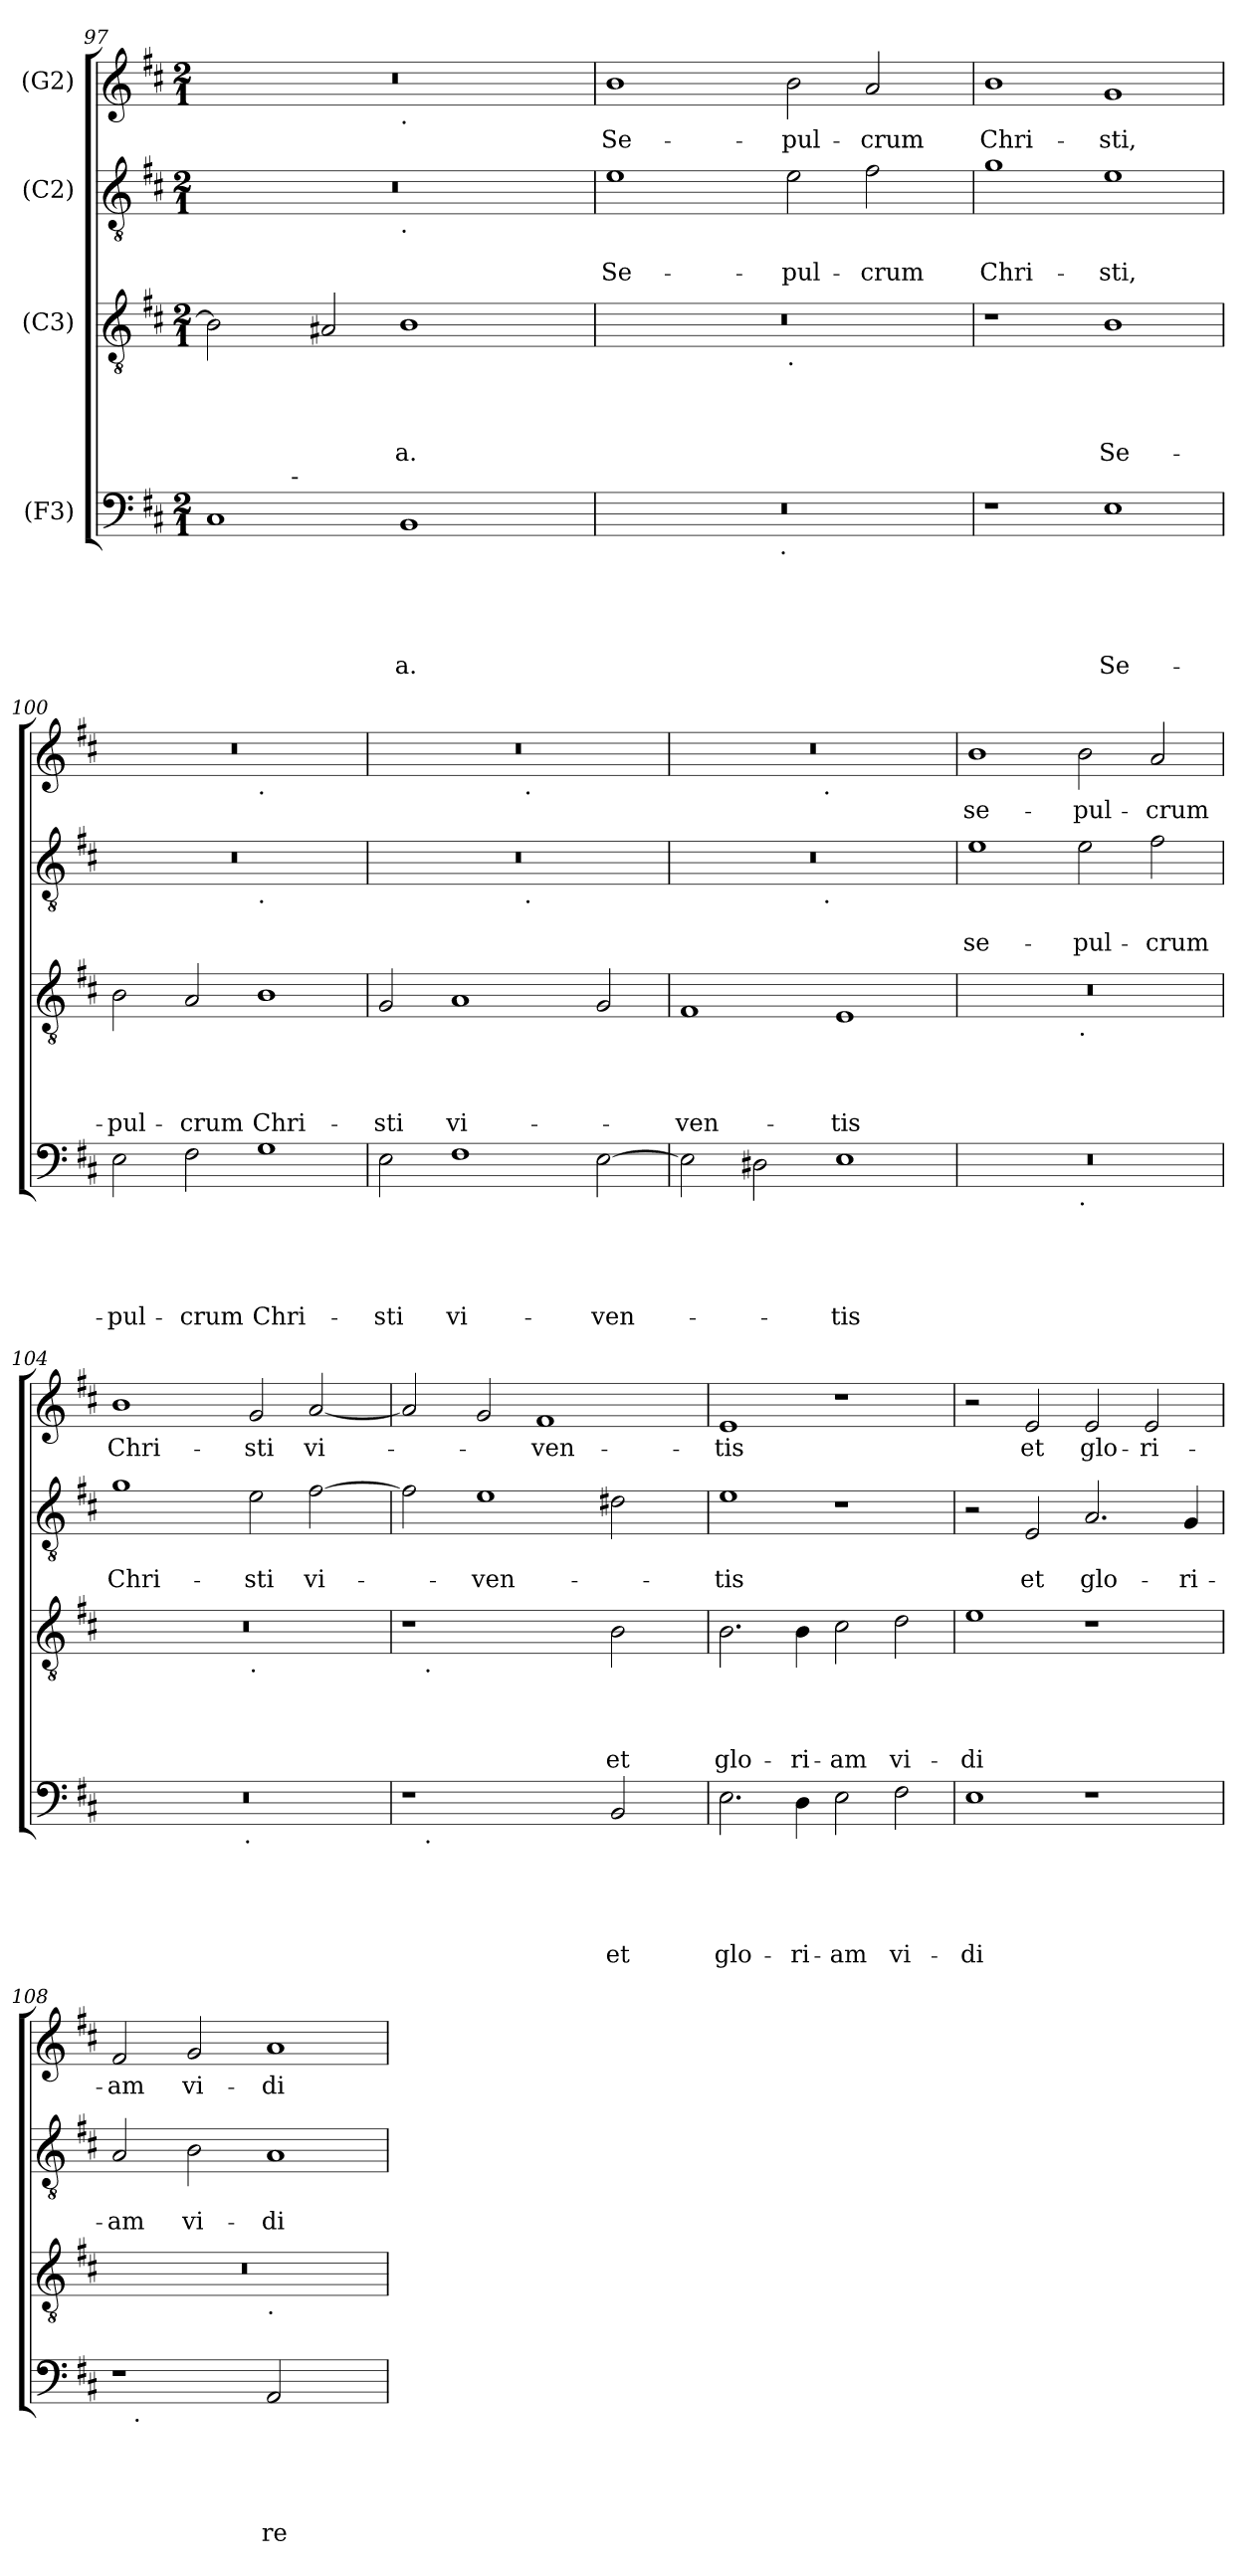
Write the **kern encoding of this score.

**kern	**text	**text	**text	**text	**text	**kern	**text	**text	**text	**text	**kern	**text	**text	**kern	**text
*part4	*part4	*part4	*part4	*part4	*part4	*part3	*part3	*part3	*part3	*part3	*part2	*part2	*part2	*part1	*part1
*staff4	*staff4	*staff4	*staff4	*staff4	*staff4	*staff3	*staff3	*staff3	*staff3	*staff3	*staff2	*staff2	*staff2	*staff1	*staff1
*I"(F3)	*	*	*	*	*	*I"(C3)	*	*	*	*	*I"(C2)	*	*	*I"(G2)	*
!!LO:LB:g=z
*clefF4	*	*	*	*	*	*clefGv2	*	*	*	*	*clefGv2	*	*	*clefG2	*
*k[f#c#]	*	*	*	*	*	*k[f#c#]	*	*	*	*	*k[f#c#]	*	*	*k[f#c#]	*
*D:	*	*	*	*	*	*D:	*	*	*	*	*D:	*	*	*D:	*
*M2/1	*	*	*	*	*	*M2/1	*	*	*	*	*M2/1	*	*	*M2/1	*
=97	=97	=97	=97	=97	=97	=97	=97	=97	=97	=97	=97	=97	=97	=97	=97
*^	*	*	*	*	*	*	*	*	*	*	*^	*	*	*^	*
1C#	3ryy	.	.	.	.	.	2B\]	.	.	.	.	0r	1ryy	.	.	0r	1ryy	.
.	24.ryy	.	.	.	.	.	.	.	.	.	.	.	.	.	.	.	.	.
!	!LO:TX:a:t=-	!	!	!	!	!	!	!	!	!	!	!	!	!	!	!	!	!
.	3%2ryy	.	.	.	.	.	.	.	.	.	.	.	.	.	.	.	.	.
.	.	.	.	.	.	.	2A#/	.	.	.	.	.	.	.	.	.	.	.
!	!	!	!	!	!	!	!	!	!	!	!	!	!	!	!	!	!LO:TX:b:t=.	!
!	!	!	!	!	!	!	!	!	!	!	!	!	!LO:TX:b:t=.	!	!	!	!	!
!	!	!	!	!	!	!LO:LY:b	!	!	!	!	!LO:LY:b	!	!	!	!	!	!	!
1BB	.	.	.	.	.	-a.	1B	.	.	.	-a.	.	1ryy	.	.	.	1ryy	.
.	3%2ryy	.	.	.	.	.	.	.	.	.	.	.	.	.	.	.	.	.
.	6ryy	.	.	.	.	.	.	.	.	.	.	.	.	.	.	.	.	.
.	12ryy	.	.	.	.	.	.	.	.	.	.	.	.	.	.	.	.	.
.	48ryy	.	.	.	.	.	.	.	.	.	.	.	.	.	.	.	.	.
=98	=98	=98	=98	=98	=98	=98	=98	=98	=98	=98	=98	=98	=98	=98	=98	=98	=98	=98
!	!	!	!	!	!	!	!	!	!	!	!	!	!	!	!LO:LY:b	!	!	!LO:LY:b
*	*	*	*	*	*	*	*	*	*	*	*	*v	*v	*	*	*	*	*
*	*	*	*	*	*	*	*^	*	*	*	*	*	*	*	*v	*v	*
0r	3%2ryy	.	.	.	.	.	0r	1ryy	.	.	.	.	1e	.	Se-	1b	Se-
.	6ryy	.	.	.	.	.	.	.	.	.	.	.	.	.	.	.	.
.	12...ryy	.	.	.	.	.	.	.	.	.	.	.	.	.	.	.	.
!	!LO:TX:b:t=.	!	!	!	!	!	!	!	!	!	!	!	!	!	!	!	!
.	3%2ryy	.	.	.	.	.	.	.	.	.	.	.	.	.	.	.	.
!	!	!	!	!	!	!	!	!LO:TX:b:t=.	!	!	!	!	!	!	!	!	!
!	!	!	!	!	!	!	!	!	!	!	!	!	!	!	!LO:LY:b	!	!LO:LY:b
.	.	.	.	.	.	.	.	1ryy	.	.	.	.	2e\	.	-pul-	2b\	-pul-
!	!	!	!	!	!	!	!	!	!	!	!	!	!	!	!LO:LY:b	!	!LO:LY:b
.	.	.	.	.	.	.	.	.	.	.	.	.	2f#\	.	-crum	2a/	-crum
.	3ryy	.	.	.	.	.	.	.	.	.	.	.	.	.	.	.	.
.	96ryy	.	.	.	.	.	.	.	.	.	.	.	.	.	.	.	.
=99	=99	=99	=99	=99	=99	=99	=99	=99	=99	=99	=99	=99	=99	=99	=99	=99	=99
!	!	!	!	!	!	!	!	!	!	!	!	!	!	!	!LO:LY:b	!	!LO:LY:b
*v	*v	*	*	*	*	*	*	*	*	*	*	*	*	*	*	*	*
*	*	*	*	*	*	*v	*v	*	*	*	*	*	*	*	*	*
1r	.	.	.	.	.	1r	.	.	.	.	1g	.	Chri-	1b	Chri-
!	!	!	!	!	!LO:LY:b	!	!	!	!	!LO:LY:b	!	!	!LO:LY:b	!	!LO:LY:b
1E	.	.	.	.	Se-	1B	.	.	.	Se-	1e	.	-sti,	1g	-sti,
=100	=100	=100	=100	=100	=100	=100	=100	=100	=100	=100	=100	=100	=100	=100	=100
!	!	!	!	!	!LO:LY:b	!	!	!	!	!LO:LY:b	!	!	!	!	!
*	*	*	*	*	*	*	*	*	*	*	*^	*	*	*^	*
2E\	.	.	.	.	-pul-	2B\	.	.	.	-pul-	0r	1ryy	.	.	0r	1ryy	.
!	!	!	!	!	!LO:LY:b	!	!	!	!	!LO:LY:b	!	!	!	!	!	!	!
2F#\	.	.	.	.	-crum	2A/	.	.	.	-crum	.	.	.	.	.	.	.
!	!	!	!	!	!	!	!	!	!	!	!	!	!	!	!	!LO:TX:b:t=.	!
!	!	!	!	!	!	!	!	!	!	!	!	!LO:TX:b:t=.	!	!	!	!	!
!	!	!	!	!	!LO:LY:b	!	!	!	!	!LO:LY:b	!	!	!	!	!	!	!
1G	.	.	.	.	Chri-	1B	.	.	.	Chri-	.	1ryy	.	.	.	1ryy	.
=101	=101	=101	=101	=101	=101	=101	=101	=101	=101	=101	=101	=101	=101	=101	=101	=101	=101
!	!	!	!	!	!LO:LY:b	!	!	!	!	!LO:LY:b	!	!	!	!	!	!	!
2E\	.	.	.	.	-sti	2G/	.	.	.	-sti	0r	1ryy	.	.	0r	1ryy	.
!	!	!	!	!	!LO:LY:b	!	!	!	!	!LO:LY:b	!	!	!	!	!	!	!
1F#	.	.	.	.	vi-	1A	.	.	.	vi-	.	.	.	.	.	.	.
!	!	!	!	!	!	!	!	!	!	!	!	!	!	!	!	!LO:TX:b:t=.	!
!	!	!	!	!	!	!	!	!	!	!	!	!LO:TX:b:t=.	!	!	!	!	!
.	.	.	.	.	.	.	.	.	.	.	.	1ryy	.	.	.	1ryy	.
!	!	!	!	!	!LO:LY:b	!	!	!	!	!	!	!	!	!	!	!	!
[>2E\	.	.	.	.	-ven-	2G/	.	.	.	.	.	.	.	.	.	.	.
=102	=102	=102	=102	=102	=102	=102	=102	=102	=102	=102	=102	=102	=102	=102	=102	=102	=102
!	!	!	!	!	!	!	!	!	!	!LO:LY:b	!	!	!	!	!	!	!
2E\]	.	.	.	.	.	1F#	.	.	.	-ven-	0r	2ryy	.	.	0r	2ryy	.
2D#\	.	.	.	.	.	.	.	.	.	.	.	4...ryy	.	.	.	4...ryy	.
!	!	!	!	!	!	!	!	!	!	!	!	!	!	!	!	!LO:TX:b:t=.	!
!	!	!	!	!	!	!	!	!	!	!	!	!LO:TX:b:t=.	!	!	!	!	!
.	.	.	.	.	.	.	.	.	.	.	.	1ryy	.	.	.	1ryy	.
!	!	!	!	!	!LO:LY:b	!	!	!	!	!LO:LY:b	!	!	!	!	!	!	!
1E	.	.	.	.	-tis	1E	.	.	.	-tis	.	.	.	.	.	.	.
.	.	.	.	.	.	.	.	.	.	.	.	32ryy	.	.	.	32ryy	.
!!LO:LB:g=z
=103	=103	=103	=103	=103	=103	=103	=103	=103	=103	=103	=103	=103	=103	=103	=103	=103	=103
!	!	!	!	!	!	!	!	!	!	!	!	!	!	!LO:LY:b	!	!	!LO:LY:b
*	*	*	*	*	*	*	*	*	*	*	*v	*v	*	*	*	*	*
*^	*	*	*	*	*	*^	*	*	*	*	*	*	*	*v	*v	*
0r	1ryy	.	.	.	.	.	0r	1ryy	.	.	.	.	1e	.	se-	1b	se-
!	!	!	!	!	!	!	!	!LO:TX:b:t=.	!	!	!	!	!	!	!	!	!
!	!LO:TX:b:t=.	!	!	!	!	!	!	!	!	!	!	!	!	!	!	!	!
!	!	!	!	!	!	!	!	!	!	!	!	!	!	!	!LO:LY:b	!	!LO:LY:b
.	1ryy	.	.	.	.	.	.	1ryy	.	.	.	.	2e\	.	-pul-	2b\	-pul-
!	!	!	!	!	!	!	!	!	!	!	!	!	!	!	!LO:LY:b	!	!LO:LY:b
.	.	.	.	.	.	.	.	.	.	.	.	.	2f#\	.	-crum	2a/	-crum
=104	=104	=104	=104	=104	=104	=104	=104	=104	=104	=104	=104	=104	=104	=104	=104	=104	=104
!	!	!	!	!	!	!	!	!	!	!	!	!	!	!	!LO:LY:b	!	!LO:LY:b
0r	3%2ryy	.	.	.	.	.	0r	1ryy	.	.	.	.	1g	.	Chri-	1b	Chri-
.	6ryy	.	.	.	.	.	.	.	.	.	.	.	.	.	.	.	.
.	12...ryy	.	.	.	.	.	.	.	.	.	.	.	.	.	.	.	.
!	!LO:TX:b:t=.	!	!	!	!	!	!	!	!	!	!	!	!	!	!	!	!
.	3%2ryy	.	.	.	.	.	.	.	.	.	.	.	.	.	.	.	.
!	!	!	!	!	!	!	!	!LO:TX:b:t=.	!	!	!	!	!	!	!	!	!
!	!	!	!	!	!	!	!	!	!	!	!	!	!	!	!LO:LY:b	!	!LO:LY:b
.	.	.	.	.	.	.	.	1ryy	.	.	.	.	2e\	.	-sti	2g/	-sti
!	!	!	!	!	!	!	!	!	!	!	!	!	!	!	!LO:LY:b	!	!LO:LY:b
.	.	.	.	.	.	.	.	.	.	.	.	.	[>2f#\	.	vi-	[<2a/	vi-
.	3ryy	.	.	.	.	.	.	.	.	.	.	.	.	.	.	.	.
.	96ryy	.	.	.	.	.	.	.	.	.	.	.	.	.	.	.	.
=105	=105	=105	=105	=105	=105	=105	=105	=105	=105	=105	=105	=105	=105	=105	=105	=105	=105
1r	16.ryy	.	.	.	.	.	1r	16.ryy	.	.	.	.	2f#\]	.	.	2a/]	.
!	!	!	!	!	!	!	!	!LO:TX:b:t=.	!	!	!	!	!	!	!	!	!
!	!LO:TX:b:t=.	!	!	!	!	!	!	!	!	!	!	!	!	!	!	!	!
.	1ryy	.	.	.	.	.	.	1ryy	.	.	.	.	.	.	.	.	.
!	!	!	!	!	!	!	!	!	!	!	!	!	!	!	!LO:LY:b	!	!
.	.	.	.	.	.	.	.	.	.	.	.	.	1e	.	-ven-	2g/	.
!	!	!	!	!	!	!	!	!	!	!	!	!	!	!	!	!	!LO:LY:b
2ryy	.	.	.	.	.	.	2ryy	.	.	.	.	.	.	.	.	1f#	-ven-
.	2ryy	.	.	.	.	.	.	2ryy	.	.	.	.	.	.	.	.	.
!	!	!	!	!	!	!LO:LY:b	!	!	!	!	!	!LO:LY:b	!	!	!	!	!
2BB/	.	.	.	.	.	et	2B\	.	.	.	.	et	2d#\	.	.	.	.
.	4ryy	.	.	.	.	.	.	4ryy	.	.	.	.	.	.	.	.	.
.	8ryy	.	.	.	.	.	.	8ryy	.	.	.	.	.	.	.	.	.
.	32ryy	.	.	.	.	.	.	32ryy	.	.	.	.	.	.	.	.	.
=106	=106	=106	=106	=106	=106	=106	=106	=106	=106	=106	=106	=106	=106	=106	=106	=106	=106
!	!	!	!	!	!	!LO:LY:b	!	!	!	!	!	!LO:LY:b	!	!	!LO:LY:b	!	!LO:LY:b
*v	*v	*	*	*	*	*	*	*	*	*	*	*	*	*	*	*	*
*	*	*	*	*	*	*v	*v	*	*	*	*	*	*	*	*	*
2.E\	.	.	.	.	glo-	2.B\	.	.	.	glo-	1e	.	-tis	1e	-tis
!	!	!	!	!	!LO:LY:b	!	!	!	!	!LO:LY:b	!	!	!	!	!
4D\	.	.	.	.	-ri-	4B\	.	.	.	-ri-	.	.	.	.	.
!	!	!	!	!	!LO:LY:b	!	!	!	!	!LO:LY:b	!	!	!	!	!
2E\	.	.	.	.	-am	2c#\	.	.	.	-am	1r	.	.	1r	.
!	!	!	!	!	!LO:LY:b	!	!	!	!	!LO:LY:b	!	!	!	!	!
2F#\	.	.	.	.	vi-	2d\	.	.	.	vi-	.	.	.	.	.
=107	=107	=107	=107	=107	=107	=107	=107	=107	=107	=107	=107	=107	=107	=107	=107
!	!	!	!	!	!LO:LY:b	!	!	!	!	!LO:LY:b	!	!	!	!	!
1E	.	.	.	.	-di	1e	.	.	.	-di	2r	.	.	2r	.
!	!	!	!	!	!	!	!	!	!	!	!	!	!LO:LY:b	!	!LO:LY:b
.	.	.	.	.	.	.	.	.	.	.	2E/	.	et	2e/	et
!	!	!	!	!	!	!	!	!	!	!	!	!	!LO:LY:b	!	!LO:LY:b
1r	.	.	.	.	.	1r	.	.	.	.	2.A/	.	glo-	2e/	glo-
!	!	!	!	!	!	!	!	!	!	!	!	!	!	!	!LO:LY:b
.	.	.	.	.	.	.	.	.	.	.	.	.	.	2e/	-ri-
!	!	!	!	!	!	!	!	!	!	!	!	!	!LO:LY:b	!	!
.	.	.	.	.	.	.	.	.	.	.	4G/	.	-ri-	.	.
!!LO:PB:g=z
=108	=108	=108	=108	=108	=108	=108	=108	=108	=108	=108	=108	=108	=108	=108	=108
!	!	!	!	!	!	!	!	!	!	!	!	!	!LO:LY:b	!	!LO:LY:b
*^	*	*	*	*	*	*^	*	*	*	*	*	*	*	*	*
1r	12ryy	.	.	.	.	.	0r	1ryy	.	.	.	.	2A/	.	-am	2f#/	-am
!	!LO:TX:b:t=.	!	!	!	!	!	!	!	!	!	!	!	!	!	!	!	!
.	3%2ryy	.	.	.	.	.	.	.	.	.	.	.	.	.	.	.	.
!	!	!	!	!	!	!	!	!	!	!	!	!	!	!	!LO:LY:b	!	!LO:LY:b
.	.	.	.	.	.	.	.	.	.	.	.	.	2B\	.	vi-	2g/	vi-
.	3%2...ryy	.	.	.	.	.	.	.	.	.	.	.	.	.	.	.	.
!	!	!	!	!	!	!	!	!LO:TX:b:t=.	!	!	!	!	!	!	!	!	!
!	!	!	!	!	!	!LO:LY:b	!	!	!	!	!	!	!	!	!LO:LY:b	!	!LO:LY:b
2AA/	.	.	.	.	.	re-	.	1ryy	.	.	.	.	1A	.	-di	1a	-di
2ryy	.	.	.	.	.	.	.	.	.	.	.	.	.	.	.	.	.
*v	*v	*	*	*	*	*	*	*	*	*	*	*	*	*	*	*	*
*	*	*	*	*	*	*v	*v	*	*	*	*	*	*	*	*	*
=	=	=	=	=	=	=	=	=	=	=	=	=	=	=	=
*-	*-	*-	*-	*-	*-	*-	*-	*-	*-	*-	*-	*-	*-	*-	*-
